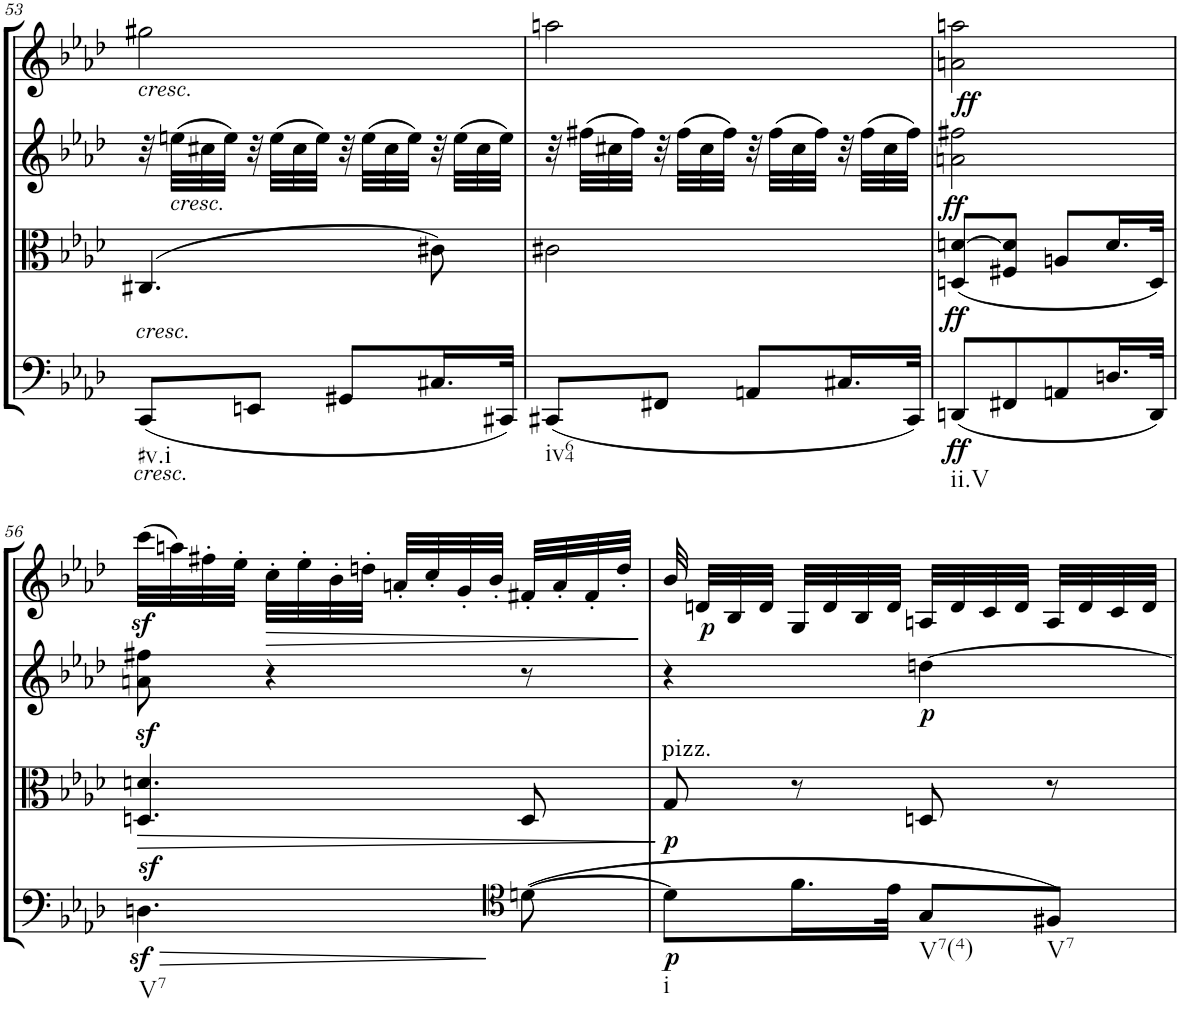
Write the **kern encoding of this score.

**kern	**dynam	**kern	**dynam	**kern	**dynam	**kern	**dynam
*part4	*part4	*part3	*part3	*part2	*part2	*part1	*part1
*staff4	*staff4	*staff3	*staff3	*staff2	*staff2	*staff1	*staff1
*I"Cello	*	*I"Viola	*	*I"2nd Violin	*	*I"1st Violin	*
*	*	*I'Vla	*	*I'Vln	*	*I'Vln	*
!!LO:PB:g=z
*clefF4	*	*clefC3	*	*clefG2	*	*clefG2	*
*k[b-e-a-d-]	*	*k[b-e-a-d-]	*	*k[b-e-a-d-]	*	*k[b-e-a-d-]	*
*f:	*	*f:	*	*f:	*	*f:	*
*M2/4	*	*M2/4	*	*M2/4	*	*M2/4	*
=53	=53	=53	=53	=53	=53	=53	=53
!	!	!	!	!	!	!LO:TX:b:i:t=cresc.	!
!LO:TX:a:i:t=cresc.	!	!	!	!	!	!	!
!LO:TX:b:i:t=cresc.	!	!	!	!	!	!	!
!LO:TX:b:t=#v.i	!	!	!	!	!	!	!
(8CC/L	.	(4.C#X/	.	32r	.	2gg#X\	.
!	!	!	!	!LO:TX:b:i:t=cresc.	!	!	!
.	.	.	.	(32een\LLL	.	.	.
.	.	.	.	32cc#X\	.	.	.
.	.	.	.	32ee\JJJ)	.	.	.
8EEn/J	.	.	.	32r	.	.	.
.	.	.	.	(32ee\LLL	.	.	.
.	.	.	.	32cc#\	.	.	.
.	.	.	.	32ee\JJJ)	.	.	.
8GG#X/L	.	.	.	32r	.	.	.
.	.	.	.	(32ee\LLL	.	.	.
.	.	.	.	32cc#\	.	.	.
.	.	.	.	32ee\JJJ)	.	.	.
16.C#X/L	.	8c#X\)	.	32r	.	.	.
.	.	.	.	(32ee\LLL	.	.	.
.	.	.	.	32cc#\	.	.	.
32CC#X/JJk)	.	.	.	32ee\JJJ)	.	.	.
=54	=54	=54	=54	=54	=54	=54	=54
!LO:TX:b:t=iv64	!	!	!	!	!	!	!
(8CC#X/L	.	2c#X\	.	32r	.	2aan\	.
.	.	.	.	(32ff#X\LLL	.	.	.
.	.	.	.	32cc#X\	.	.	.
.	.	.	.	32ff#\JJJ)	.	.	.
8FF#X/J	.	.	.	32r	.	.	.
.	.	.	.	(32ff#\LLL	.	.	.
.	.	.	.	32cc#\	.	.	.
.	.	.	.	32ff#\JJJ)	.	.	.
8AAn/L	.	.	.	32r	.	.	.
.	.	.	.	(32ff#\LLL	.	.	.
.	.	.	.	32cc#\	.	.	.
.	.	.	.	32ff#\JJJ)	.	.	.
16.C#X/L	.	.	.	32r	.	.	.
.	.	.	.	(32ff#\LLL	.	.	.
.	.	.	.	32cc#\	.	.	.
32CC#/JJk)	.	.	.	32ff#\JJJ)	.	.	.
=55	=55	=55	=55	=55	=55	=55	=55
!LO:TX:b:t=ii.V	!	!	!	!	!	!	!
!	!LO:DY:b	!	!LO:DY:b	!	!LO:DY:b	!	!LO:DY:b
(8DDn/L	ff	(8Dn/ [8dn/L	ff	2an\ 2ff#X\	ff	2an\ 2aan\	ff
8FF#X/	.	8F#X/ 8d/]J	.	.	.	.	.
8AAn/	.	8An/L	.	.	.	.	.
16.Dn/L	.	16.d/L	.	.	.	.	.
32DD/JJk)	.	32D/JJk)	.	.	.	.	.
!!LO:LB:g=z
=56	=56	=56	=56	=56	=56	=56	=56
!LO:TX:b:t=V7	!	!	!	!	!	!	!
4.Dnz>\	.	4.Dn/z> 4.dn/z>	.	8an\ 8ff#X\	.	(32cccz<\LLL	.
.	.	.	.	.	.	32aan\)	.
.	.	.	.	.	.	32ff#X'\	.
.	.	.	.	.	.	32ee-'\JJJ	.
!	!	!	!	!	!	!	!LO:HP:b
.	.	.	.	4r	.	32cc'\LLL	>
.	.	.	.	.	.	32ee-'\	.
.	.	.	.	.	.	32b-'\	.
.	.	.	.	.	.	32ddn'\JJJ	.
.	.	.	.	.	.	32an'/LLL	.
.	.	.	.	.	.	32cc'/	.
.	.	.	.	.	.	32g'/	.
.	.	.	.	.	.	32b-'/JJJ	.
*clefC4	*	*	*	*	*	*	*
([8dn\	.	8D/	.	8r	.	32f#X'/LLL	.
.	.	.	.	.	.	32a'/	.
.	.	.	.	.	.	32f#'/	.
.	.	.	.	.	.	32dd'/JJJ	.
.	.	.	.	.	.	.	]
=57	=57	=57	=57	=57	=57	=57	=57
!	!	!LO:TX:a:t=pizz.	!	!	!	!	!
!LO:TX:b:t=i	!	!	!	!	!	!	!
!	!LO:DY:b	!	!LO:DY:b	!	!	!	!
8d\L]	p	8G/	p	4r	.	32b-/	.
!	!	!	!	!	!	!	!LO:DY:b
.	.	.	.	.	.	32dn/LLL	p
.	.	.	.	.	.	32B-/	.
.	.	.	.	.	.	32d/JJJ	.
16.f\L	.	8r	.	.	.	32G/LLL	.
.	.	.	.	.	.	32d/	.
.	.	.	.	.	.	32B-/	.
32e-\JJk	.	.	.	.	.	32d/JJJ	.
!LO:TX:b:t=V7(4)	!	!	!	!	!	!	!
!	!	!	!	!	!LO:DY:b	!	!
8G/L	.	8Dn/	.	[4ddn\	p	32An/LLL	.
.	.	.	.	.	.	32d/	.
.	.	.	.	.	.	32c/	.
.	.	.	.	.	.	32d/JJJ	.
!LO:TX:b:t=V7	!	!	!	!	!	!	!
8F#X/J)	.	8r	.	.	.	32A/LLL	.
.	.	.	.	.	.	32d/	.
.	.	.	.	.	.	32c/	.
.	.	.	.	.	.	32d/JJJ	.
=	=	=	=	=	=	=	=
*-	*-	*-	*-	*-	*-	*-	*-
